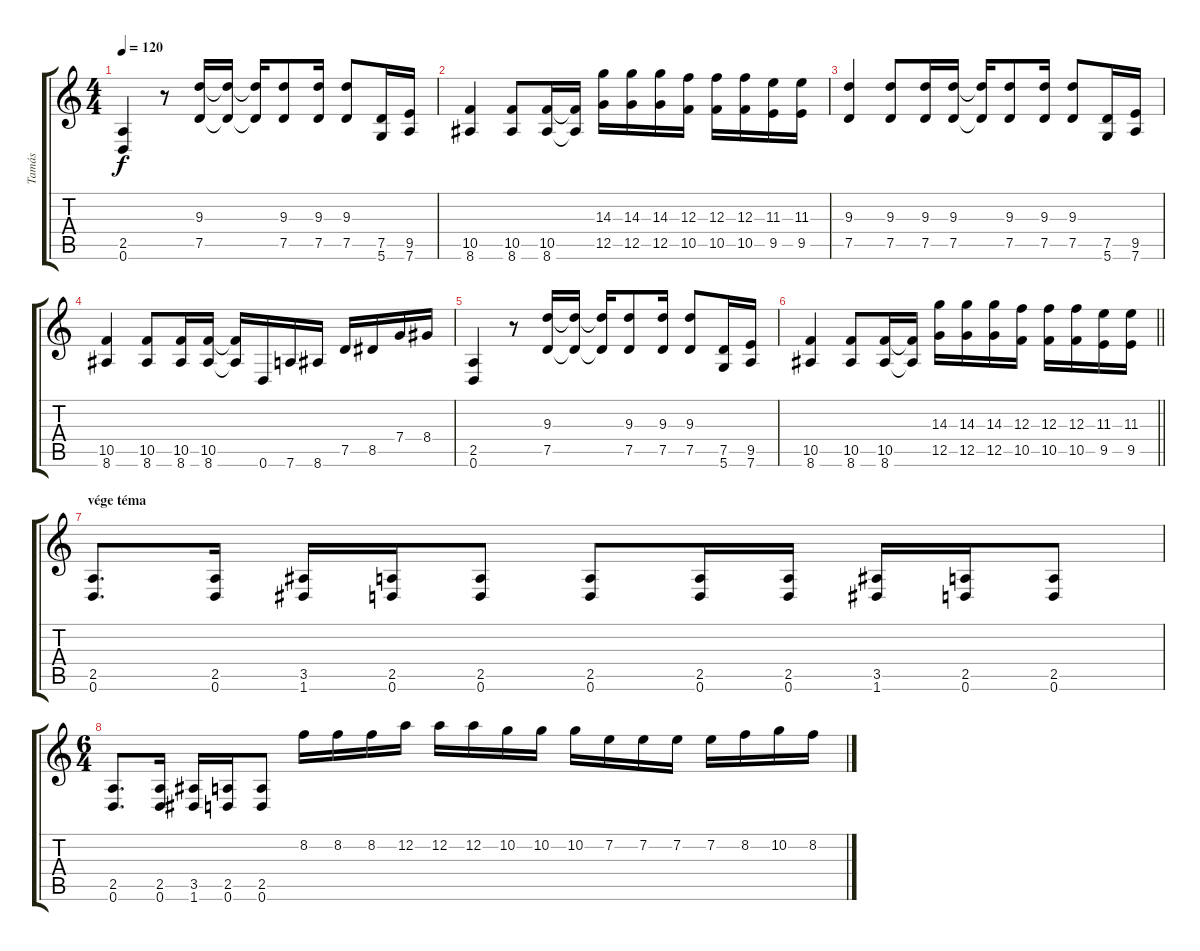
\track ("Tamás" "Tamás") {instrument distortionguitar}
\staff {score tabs}
\tuning (D4 A3 F3 C3 G2 D2) {hide}
\ts (4 4)
\tempo 120
\clef g2
\ks c
(2.5 0.6).4{dy f} r.8 (9.3 7.5).16 (9.3{t} 7.5{t}).16 (9.3{t} 7.5{t}).16 (9.3 7.5).8 (9.3 7.5).16 (9.3 7.5).8 (7.5 5.6).16 (9.5 7.6).16 |
(10.5 8.6).4 (10.5 8.6).8 (10.5 8.6).16 (10.5{t} 8.6{t}).16 (14.3 12.5).16 (14.3 12.5).16 (14.3 12.5).16 (12.3 10.5).16 (12.3 10.5).16 (12.3 10.5).16 (11.3 9.5).16 (11.3 9.5).16 |
(9.3 7.5).4 (9.3 7.5).8 (9.3 7.5).16 (9.3 7.5).16 (9.3{t} 7.5{t}).16 (9.3 7.5).8 (9.3 7.5).16 (9.3 7.5).8 (7.5 5.6).16 (9.5 7.6).16 |
(10.5 8.6).4 (10.5 8.6).8 (10.5 8.6).16 (10.5 8.6).16 (10.5{t} 8.6{t}).16 0.6.16 7.6.16 8.6.16 7.5.16 8.5.16 7.4.16 8.4.16 |
(2.5 0.6).4 r.8 (9.3 7.5).16 (9.3{t} 7.5{t}).16 (9.3{t} 7.5{t}).16 (9.3 7.5).8 (9.3 7.5).16 (9.3 7.5).8 (7.5 5.6).16 (9.5 7.6).16 |
\barLineRight lightlight
(10.5 8.6).4 (10.5 8.6).8 (10.5 8.6).16 (10.5{t} 8.6{t}).16 (14.3 12.5).16 (14.3 12.5).16 (14.3 12.5).16 (12.3 10.5).16 (12.3 10.5).16 (12.3 10.5).16 (11.3 9.5).16 (11.3 9.5).16 |
\section ("" "vége téma")
(2.5 0.6).8{d} (2.5 0.6).16 (3.5 1.6).16 (2.5 0.6).16 (2.5 0.6).8 (2.5 0.6).8 (2.5 0.6).16 (2.5 0.6).16 (3.5 1.6).16 (2.5 0.6).16 (2.5 0.6).8 |
\ts (6 4)
(2.5 0.6).8{d} (2.5 0.6).16 (3.5 1.6).16 (2.5 0.6).16 (2.5 0.6).8 8.2.16 8.2.16 8.2.16 12.2.16 12.2.16 12.2.16 10.2.16 10.2.16 10.2.16 7.2.16 7.2.16 7.2.16 7.2.16 8.2.16 10.2.16 8.2.16
